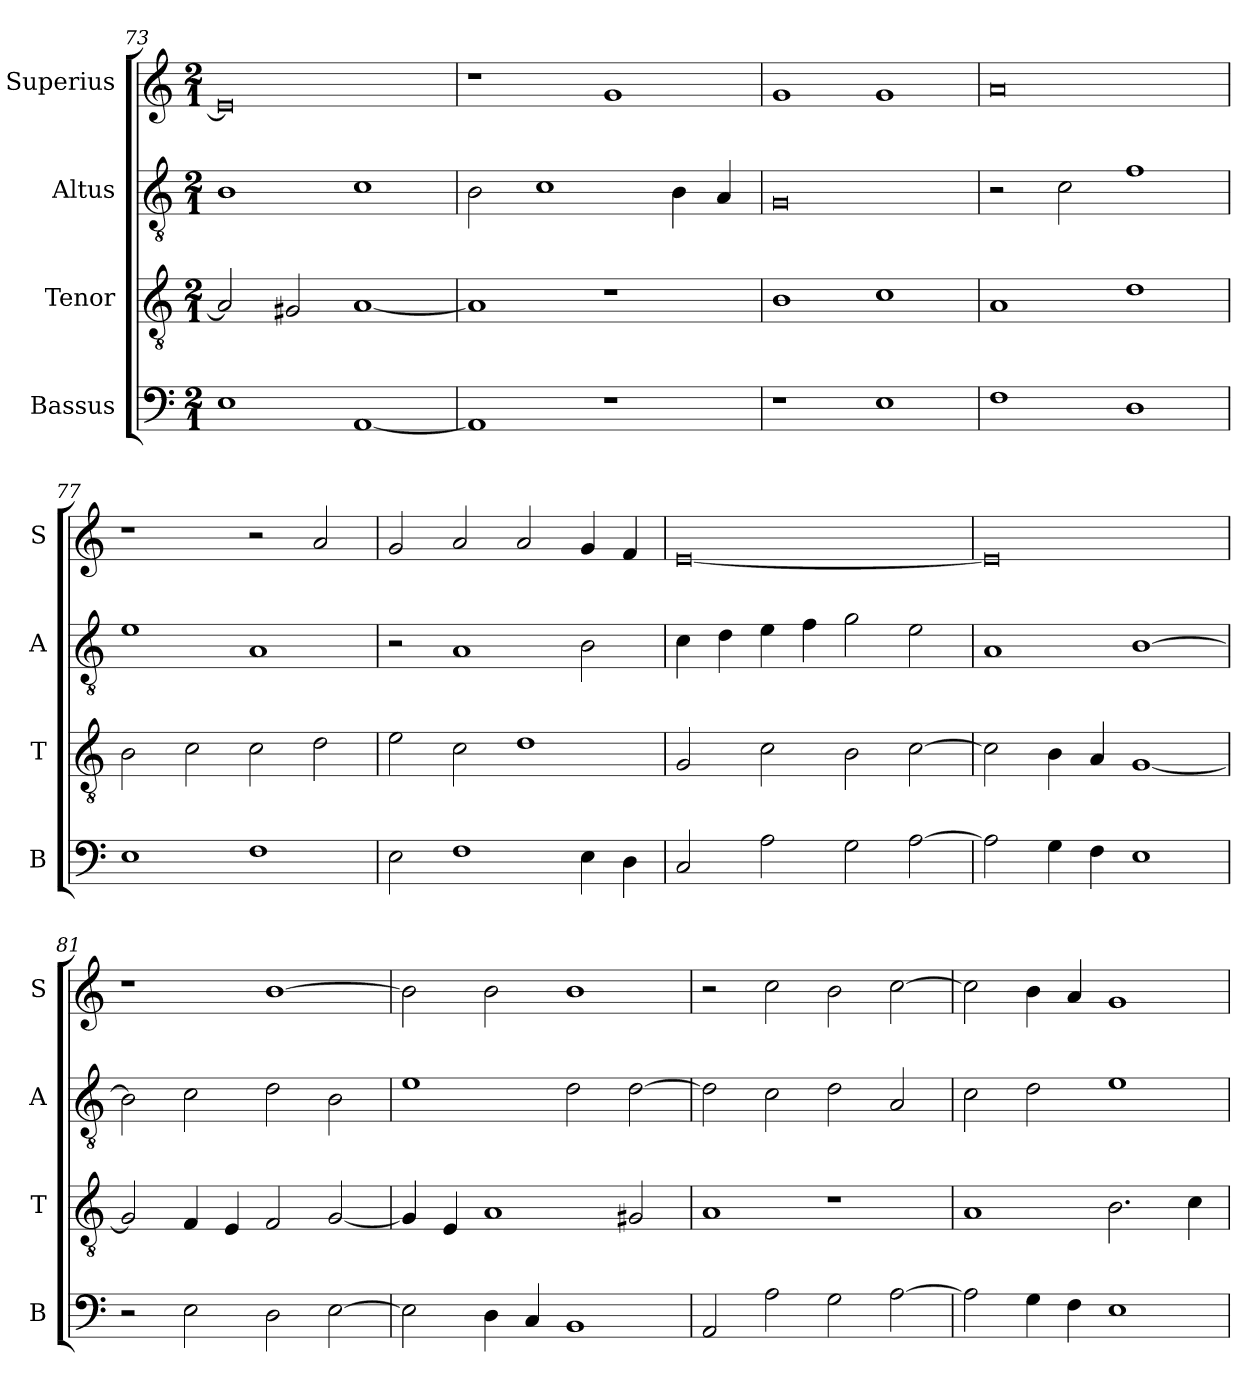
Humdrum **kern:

**kern	**kern	**kern	**kern
*part4	*part3	*part2	*part1
*staff4	*staff3	*staff2	*staff1
*I"Bassus	*I"Tenor	*I"Altus	*I"Superius
*I'B	*I'T	*I'A	*I'S
*clefF4	*clefGv2	*clefGv2	*clefG2
*k[]	*k[]	*k[]	*k[]
*C:	*C:	*C:	*C:
*M2/1	*M2/1	*M2/1	*M2/1
=73	=73	=73	=73
1E	2A]	1B	0e]
.	2G#X	.	.
[1AA	[1A	1c	.
=74	=74	=74	=74
1AA]	1A]	2B	1r
.	.	1c	.
1r	1r	.	1g
.	.	4B	.
.	.	4A	.
=75	=75	=75	=75
1r	1B	0G	1g
1E	1c	.	1g
=76	=76	=76	=76
1F	1A	2r	0a
.	.	2c	.
1D	1d	1f	.
=77	=77	=77	=77
1E	2B	1e	1r
.	2c	.	.
1F	2c	1A	2r
.	2d	.	2a
=78	=78	=78	=78
2E	2e	2r	2g
1F	2c	1A	2a
.	1d	.	2a
4E	.	2B	4g
4D	.	.	4f
=79	=79	=79	=79
2C	2G	4c	[0e
.	.	4d	.
2A	2c	4e	.
.	.	4f	.
2G	2B	2g	.
[2A	[2c	2e	.
=80	=80	=80	=80
2A]	2c]	1A	0e]
4G	4B	.	.
4F	4A	.	.
1E	[1G	[1B	.
=81	=81	=81	=81
2r	2G]	2B]	1r
2E	4F	2c	.
.	4E	.	.
2D	2F	2d	[1b
[2E	[2G	2B	.
=82	=82	=82	=82
2E]	4G]	1e	2b]
.	4E	.	.
4D	1A	.	2b
4C	.	.	.
1BB	.	2d	1b
.	2G#X	[2d	.
=83	=83	=83	=83
2AA	1A	2d]	2r
2A	.	2c	2cc
2G	1r	2d	2b
[2A	.	2A	[2cc
=84	=84	=84	=84
2A]	1A	2c	2cc]
4G	.	2d	4b
4F	.	.	4a
1E	2.B	1e	1g
.	4c	.	.
=	=	=	=
*-	*-	*-	*-
